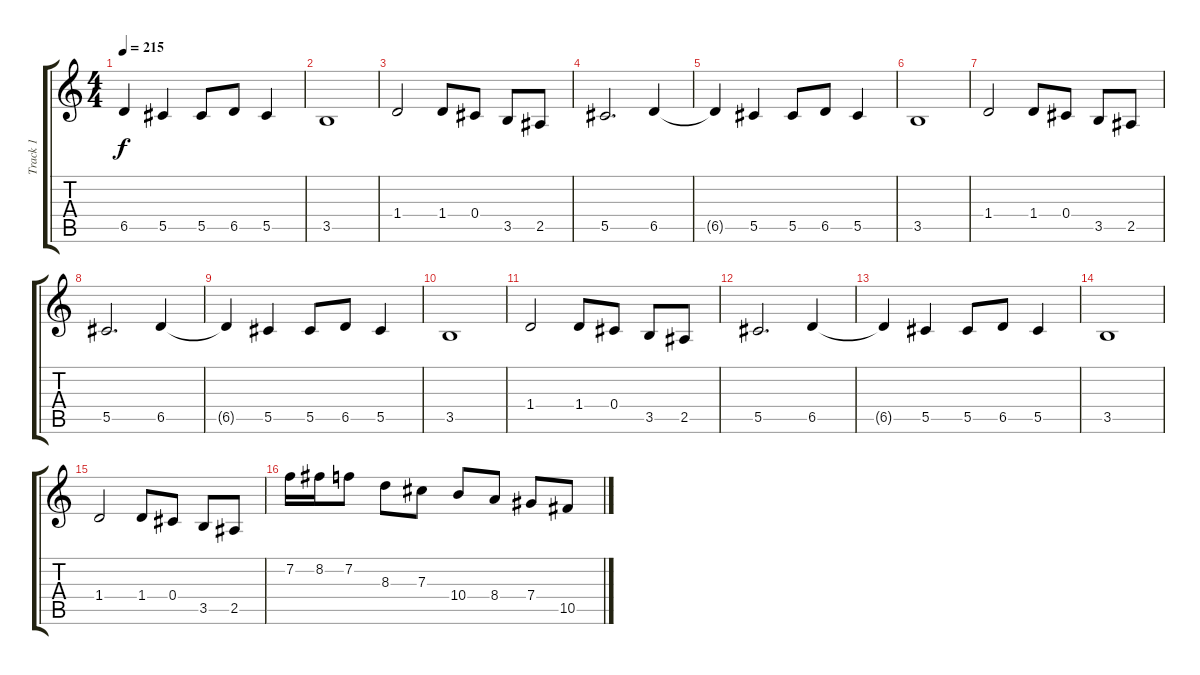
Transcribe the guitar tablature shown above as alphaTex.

\track ("Track 1" "Track 1") {instrument distortionguitar}
\staff {score tabs}
\tuning (Eb4 Bb3 Gb3 Db3 Ab2 Db2) {hide}
\ts (4 4)
\tempo 215
\clef g2
\ks c
6.5{t}.4{dy f} 5.5.4 5.5.8 6.5.8 5.5.4 |
3.5.1 |
1.4.2 1.4.8 0.4.8 3.5.8 2.5.8 |
5.5.2{d} 6.5.4 |
6.5{t}.4 5.5.4 5.5.8 6.5.8 5.5.4 |
3.5.1 |
1.4.2 1.4.8 0.4.8 3.5.8 2.5.8 |
5.5.2{d} 6.5.4 |
6.5{t}.4 5.5.4 5.5.8 6.5.8 5.5.4 |
3.5.1 |
1.4.2 1.4.8 0.4.8 3.5.8 2.5.8 |
5.5.2{d} 6.5.4 |
6.5{t}.4 5.5.4 5.5.8 6.5.8 5.5.4 |
3.5.1 |
1.4.2 1.4.8 0.4.8 3.5.8 2.5.8 |
7.2.16 8.2.16 7.2.8 8.3.8 7.3.8 10.4.8 8.4.8 7.4.8 10.5.8
